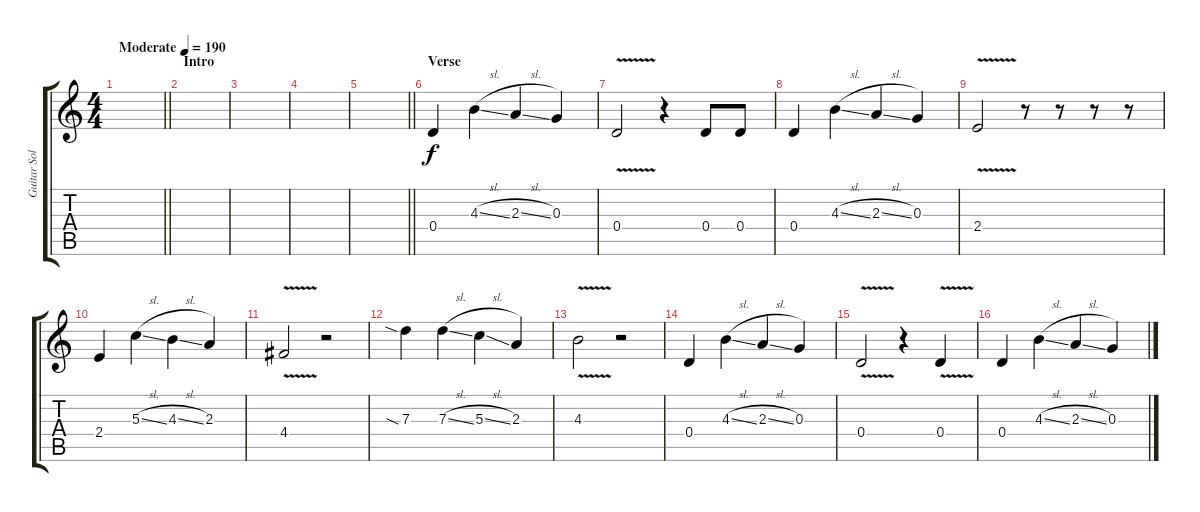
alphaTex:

\track ("Guitar Solo" "Guitar Sol") {instrument overdrivenguitar}
\staff {score tabs}
\tuning (E4 B3 G3 D3 A2 E2) {hide}
\ts (4 4)
\tempo (190 "Moderate")
\clef g2
\barLineRight lightlight
\ks c
|
\section ("" "Intro")
|
|
|
\barLineRight lightlight
|
\section ("" "Verse")
0.4.4 4.3{sl}.4 2.3{sl}.4 0.3.4 |
0.4{v}.2 r.4 0.4.8 0.4.8 |
0.4.4 4.3{sl}.4 2.3{sl}.4 0.3.4 |
2.4{v}.2 r.8 r.8 r.8 r.8 |
2.4.4 5.3{sl}.4 4.3{sl}.4 2.3.4 |
4.4{v}.2 r.2 |
7.3{sia}.4 7.3{sl}.4 5.3{sl}.4 2.3.4 |
4.3{v}.2 r.2 |
0.4.4 4.3{sl}.4 2.3{sl}.4 0.3.4 |
0.4{v}.2 r.4 0.4{v}.4 |
0.4.4 4.3{sl}.4 2.3{sl}.4 0.3.4
